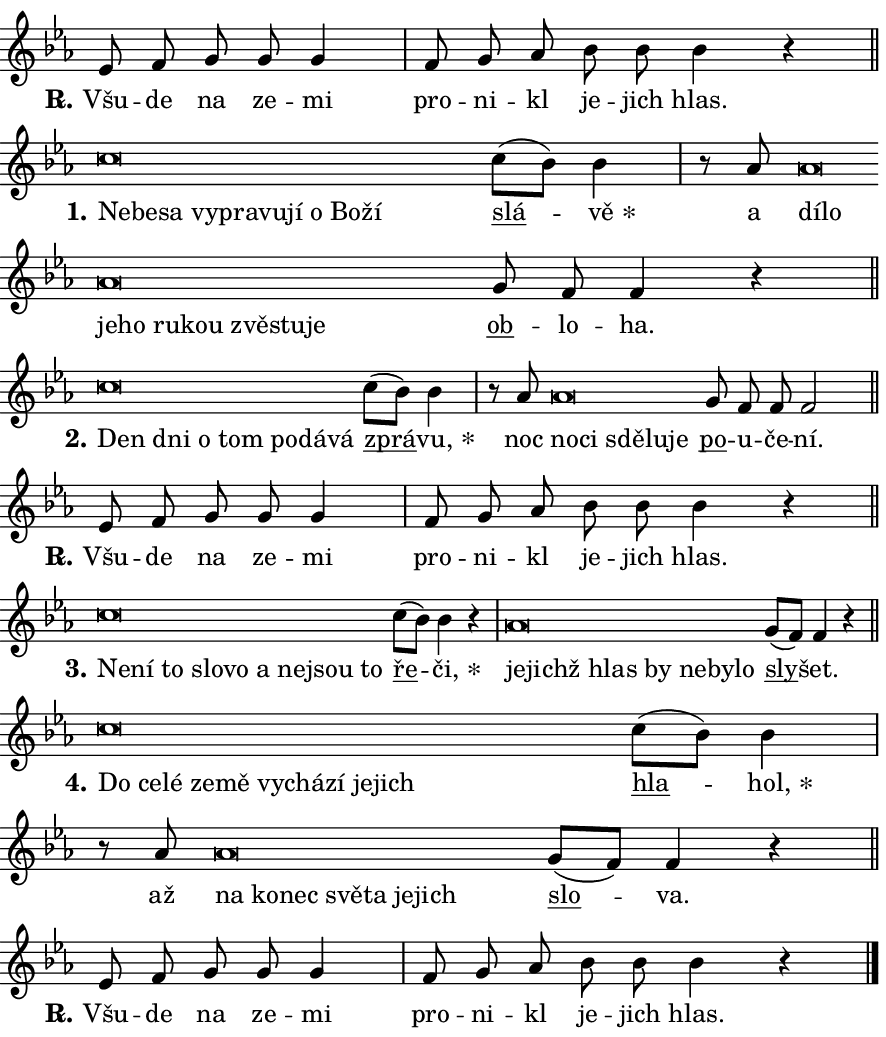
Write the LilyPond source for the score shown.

\version "2.24.0"
\header { tagline = "" }
\paper {
  indent = 0\cm
  top-margin = 0\cm
  right-margin = 0.13\cm % to fit lyric hyphens
  bottom-margin = 0\cm
  left-margin = 0\cm
  paper-width = 15\cm
  page-breaking = #ly:one-page-breaking
  system-system-spacing.basic-distance = #11
  score-system-spacing.basic-distance = #11
  ragged-last = ##f
}


%% Author: Thomas Morley
%% https://lists.gnu.org/archive/html/lilypond-user/2020-05/msg00002.html
#(define (line-position grob)
"Returns position of @var[grob} in current system:
   @code{'start}, if at first time-step
   @code{'end}, if at last time-step
   @code{'middle} otherwise
"
  (let* ((col (ly:item-get-column grob))
         (ln (ly:grob-object col 'left-neighbor))
         (rn (ly:grob-object col 'right-neighbor))
         (col-to-check-left (if (ly:grob? ln) ln col))
         (col-to-check-right (if (ly:grob? rn) rn col))
         (break-dir-left
           (and
             (ly:grob-property col-to-check-left 'non-musical #f)
             (ly:item-break-dir col-to-check-left)))
         (break-dir-right
           (and
             (ly:grob-property col-to-check-right 'non-musical #f)
             (ly:item-break-dir col-to-check-right))))
        (cond ((eqv? 1 break-dir-left) 'start)
              ((eqv? -1 break-dir-right) 'end)
              (else 'middle))))

#(define (tranparent-at-line-position vctor)
  (lambda (grob)
  "Relying on @code{line-position} select the relevant enry from @var{vctor}.
Used to determine transparency,"
    (case (line-position grob)
      ((end) (not (vector-ref vctor 0)))
      ((middle) (not (vector-ref vctor 1)))
      ((start) (not (vector-ref vctor 2))))))

noteHeadBreakVisibility =
#(define-music-function (break-visibility)(vector?)
"Makes @code{NoteHead}s transparent relying on @var{break-visibility}"
#{
  \override NoteHead.transparent =
    #(tranparent-at-line-position break-visibility)
#})

#(define delete-ledgers-for-transparent-note-heads
  (lambda (grob)
    "Reads whether a @code{NoteHead} is transparent.
If so this @code{NoteHead} is removed from @code{'note-heads} from
@var{grob}, which is supposed to be @code{LedgerLineSpanner}.
As a result ledgers are not printed for this @code{NoteHead}"
    (let* ((nhds-array (ly:grob-object grob 'note-heads))
           (nhds-list
             (if (ly:grob-array? nhds-array)
                 (ly:grob-array->list nhds-array)
                 '()))
           ;; Relies on the transparent-property being done before
           ;; Staff.LedgerLineSpanner.after-line-breaking is executed.
           ;; This is fragile ...
           (to-keep
             (remove
               (lambda (nhd)
                 (ly:grob-property nhd 'transparent #f))
               nhds-list)))
      ;; TODO find a better method to iterate over grob-arrays, similiar
      ;; to filter/remove etc for lists
      ;; For now rebuilt from scratch
      (set! (ly:grob-object grob 'note-heads)  '())
      (for-each
        (lambda (nhd)
          (ly:pointer-group-interface::add-grob grob 'note-heads nhd))
        to-keep))))

squashNotes = {
  \override NoteHead.X-extent = #'(-0.2 . 0.2)
  \override NoteHead.Y-extent = #'(-0.75 . 0)
  \override NoteHead.stencil =
    #(lambda (grob)
       (let ((pos (ly:grob-property grob 'staff-position)))
         (begin
           (if (< pos -7) (display "ERROR: Lower brevis then expected\n") (display ""))
           (if (<= pos -6) ly:text-interface::print ly:note-head::print))))
}
unSquashNotes = {
  \revert NoteHead.X-extent
  \revert NoteHead.Y-extent
  \revert NoteHead.stencil
}

hideNotes = \noteHeadBreakVisibility #begin-of-line-visible
unHideNotes = \noteHeadBreakVisibility #all-visible

% work-around for resetting accidentals
% https://lilypond.org/doc/v2.23/Documentation/notation/displaying-rhythms#unmetered-music
cadenzaMeasure = {
  \cadenzaOff
  \partial 1024 s1024
  \cadenzaOn
}

#(define-markup-command (accent layout props text) (markup?)
  "Underline accented syllable"
  (interpret-markup layout props
    #{\markup \override #'(offset . 4.3) \underline { #text }#}))

responsum = \markup \concat {
  "R" \hspace #-1.05 \path #0.1 #'((moveto 0 0.07) (lineto 0.9 0.8)) \hspace #0.05 "."
}

spaceSize = #0.6828661417322834 % exact space size for TeX Gyre Schola

\layout {
  \context {
    \Staff
    \remove "Time_signature_engraver"
    \override LedgerLineSpanner.after-line-breaking = #delete-ledgers-for-transparent-note-heads
  }
  \context {
    \Lyrics {
      \override LyricSpace.minimum-distance = \spaceSize
      \override LyricText.font-name = #"TeX Gyre Schola"
      \override LyricText.font-size = 1
      \override StanzaNumber.font-name = #"TeX Gyre Schola Bold"
      \override StanzaNumber.font-size = 1
    }
  }
  \context {
    \Score 
    \override NoteHead.text =
      #(lambda (grob) 
        (let ((pos (ly:grob-property grob 'staff-position)))
          #{\markup {
            \combine
              \halign #-0.55 \raise #(if (= pos -6) 0 0.5) \override #'(thickness . 2) \draw-line #'(3.2 . 0)
              \musicglyph "noteheads.sM1"
          }#}))
  }
}

% magnetic-lyrics.ily
%
%   written by
%     Jean Abou Samra <jean@abou-samra.fr>
%     Werner Lemberg <wl@gnu.org>
%
%   adapted by
%     Jiri Hon <jiri.hon@gmail.com>
%
% Version 2022-Apr-15

% https://www.mail-archive.com/lilypond-user@gnu.org/msg149350.html

#(define (Left_hyphen_pointer_engraver context)
   "Collect syllable-hyphen-syllable occurrences in lyrics and store
them in properties.  This engraver only looks to the left.  For
example, if the lyrics input is @code{foo -- bar}, it does the
following.

@itemize @bullet
@item
Set the @code{text} property of the @code{LyricHyphen} grob between
@q{foo} and @q{bar} to @code{foo}.

@item
Set the @code{left-hyphen} property of the @code{LyricText} grob with
text @q{foo} to the @code{LyricHyphen} grob between @q{foo} and
@q{bar}.
@end itemize

Use this auxiliary engraver in combination with the
@code{lyric-@/text::@/apply-@/magnetic-@/offset!} hook."
   (let ((hyphen #f)
         (text #f))
     (make-engraver
      (acknowledgers
       ((lyric-syllable-interface engraver grob source-engraver)
        (set! text grob)))
      (end-acknowledgers
       ((lyric-hyphen-interface engraver grob source-engraver)
        ;(when (not (grob::has-interface grob 'lyric-space-interface))
          (set! hyphen grob)));)
      ((stop-translation-timestep engraver)
       (when (and text hyphen)
         (ly:grob-set-object! text 'left-hyphen hyphen))
       (set! text #f)
       (set! hyphen #f)))))

#(define (lyric-text::apply-magnetic-offset! grob)
   "If the space between two syllables is less than the value in
property @code{LyricText@/.details@/.squash-threshold}, move the right
syllable to the left so that it gets concatenated with the left
syllable.

Use this function as a hook for
@code{LyricText@/.after-@/line-@/breaking} if the
@code{Left_@/hyphen_@/pointer_@/engraver} is active."
   (let ((hyphen (ly:grob-object grob 'left-hyphen #f)))
     (when hyphen
       (let ((left-text (ly:spanner-bound hyphen LEFT)))
         (when (grob::has-interface left-text 'lyric-syllable-interface)
           (let* ((common (ly:grob-common-refpoint grob left-text X))
                  (this-x-ext (ly:grob-extent grob common X))
                  (left-x-ext
                   (begin
                     ;; Trigger magnetism for left-text.
                     (ly:grob-property left-text 'after-line-breaking)
                     (ly:grob-extent left-text common X)))
                  ;; `delta` is the gap width between two syllables.
                  (delta (- (interval-start this-x-ext)
                            (interval-end left-x-ext)))
                  (details (ly:grob-property grob 'details))
                  (threshold (assoc-get 'squash-threshold details 0.2)))
             (when (< delta threshold)
               (let* (;; We have to manipulate the input text so that
                      ;; ligatures crossing syllable boundaries are not
                      ;; disabled.  For languages based on the Latin
                      ;; script this is essentially a beautification.
                      ;; However, for non-Western scripts it can be a
                      ;; necessity.
                      (lt (ly:grob-property left-text 'text))
                      (rt (ly:grob-property grob 'text))
                      (is-space (grob::has-interface hyphen 'lyric-space-interface))
                      (space (if is-space " " ""))
                      (extra-delta (if is-space spaceSize 0))
                      ;; Append new syllable.
                      (ltrt-space (if (and (string? lt) (string? rt))
                                (string-append lt space rt)
                                (make-concat-markup (list lt space rt))))
                      ;; Right-align `ltrt` to the right side.
                      (ltrt-space-markup (grob-interpret-markup
                               grob
                               (make-translate-markup
                                (cons (interval-length this-x-ext) 0)
                                (make-right-align-markup ltrt-space)))))
                 (begin
                   ;; Don't print `left-text`.
                   (ly:grob-set-property! left-text 'stencil #f)
                   ;; Set text and stencil (which holds all collected
                   ;; syllables so far) and shift it to the left.
                   (ly:grob-set-property! grob 'text ltrt-space)
                   (ly:grob-set-property! grob 'stencil ltrt-space-markup)
                   (ly:grob-translate-axis! grob (- (- delta extra-delta)) X))))))))))


#(define (lyric-hyphen::displace-bounds-first grob)
   ;; Make very sure this callback isn't triggered too early.
   (let ((left (ly:spanner-bound grob LEFT))
         (right (ly:spanner-bound grob RIGHT)))
     (ly:grob-property left 'after-line-breaking)
     (ly:grob-property right 'after-line-breaking)
     (ly:lyric-hyphen::print grob)))

squashThreshold = #0.4

\layout {
  \context {
    \Lyrics
    \consists #Left_hyphen_pointer_engraver
    \override LyricText.after-line-breaking =
      #lyric-text::apply-magnetic-offset!
    \override LyricHyphen.stencil = #lyric-hyphen::displace-bounds-first
    \override LyricText.details.squash-threshold = \squashThreshold
    \override LyricHyphen.minimum-distance = 0
    \override LyricHyphen.minimum-length = \squashThreshold
  }
}

squashText = \override LyricText.details.squash-threshold = 9999
unSquashText = \override LyricText.details.squash-threshold = \squashThreshold

leftText = \override LyricText.self-alignment-X = #LEFT
unLeftText = \revert LyricText.self-alignment-X

starOffset = #(lambda (grob) 
                (let ((x_offset (ly:self-alignment-interface::aligned-on-x-parent grob)))
                  (if (= x_offset 0) 0 (+ x_offset 1.2))))

star = #(define-music-function (syllable)(string?)
"Append star separator at the end of a syllable"
#{
  \once \override LyricText.X-offset = #starOffset
  \lyricmode { \markup {
    #syllable
    \override #'((font-name . "TeX Gyre Schola Bold")) \hspace #0.2 \lower #0.65 \larger "*"
  } }
#})

starAccent = #(define-music-function (syllable)(string?)
"Append star separator at the end of a syllable and make accent"
#{
  \once \override LyricText.X-offset = #starOffset
  \lyricmode { \markup {
    \accent #syllable
    \override #'((font-name . "TeX Gyre Schola Bold")) \hspace #0.2 \lower #0.65 \larger "*"
  } }
#})

breath = #(define-music-function (syllable)(string?)
"Append breathing indicator at the end of a syllable"
#{
  \lyricmode { \markup { #syllable "+" } }
#})

optionalBreath = #(define-music-function (syllable)(string?)
"Append optional breathing indicator at the end of a syllable"
#{
  \lyricmode { \markup { #syllable "(+)" } }
#})


\score {
    <<
        \new Voice = "melody" { \cadenzaOn \key es \major \relative { es'8 f g g g4 \cadenzaMeasure \bar "|" f8 g as bes bes bes4 r \cadenzaMeasure \bar "||" \break } }
        \new Lyrics \lyricsto "melody" { \lyricmode { \set stanza = \responsum
Všu -- de na ze -- mi pro -- ni -- kl je -- jich hlas. } }
    >>
    \layout {}
}

\score {
    <<
        \new Voice = "melody" { \cadenzaOn \key es \major \relative { \squashNotes c''\breve*1/16 \hideNotes \breve*1/16 \bar "" \breve*1/16 \bar "" \breve*1/16 \bar "" \breve*1/16 \bar "" \breve*1/16 \bar "" \breve*1/16 \bar "" \breve*1/16 \bar "" \breve*1/16 \breve*1/16 \bar "" \unHideNotes \unSquashNotes \bar "" c8[( bes)] bes4 \cadenzaMeasure \bar "|" r8 as8 \squashNotes as\breve*1/16 \hideNotes \breve*1/16 \bar "" \breve*1/16 \bar "" \breve*1/16 \bar "" \breve*1/16 \bar "" \breve*1/16 \bar "" \breve*1/16 \bar "" \breve*1/16 \breve*1/16 \bar "" \unHideNotes \unSquashNotes \bar "" g8 f f4 r \cadenzaMeasure \bar "||" \break } }
        \new Lyrics \lyricsto "melody" { \lyricmode { \set stanza = "1."
\leftText Ne -- \squashText be -- sa vy -- pra -- vu -- jí o Bo -- ží \unLeftText \unSquashText \markup \accent slá -- \star vě a \leftText dí -- \squashText lo je -- ho ru -- kou zvě -- stu -- je \unLeftText \unSquashText \markup \accent ob -- lo -- ha. } }
    >>
    \layout {}
}

\score {
    <<
        \new Voice = "melody" { \cadenzaOn \key es \major \relative { \squashNotes c''\breve*1/16 \hideNotes \breve*1/16 \bar "" \breve*1/16 \bar "" \breve*1/16 \bar "" \breve*1/16 \bar "" \breve*1/16 \breve*1/16 \bar "" \unHideNotes \unSquashNotes \bar "" c8[( bes)] bes4 \cadenzaMeasure \bar "|" r8 as8 \squashNotes as\breve*1/16 \hideNotes \breve*1/16 \bar "" \breve*1/16 \bar "" \breve*1/16 \breve*1/16 \bar "" \unHideNotes \unSquashNotes \bar "" g8 f f f2 \cadenzaMeasure \bar "||" \break } }
        \new Lyrics \lyricsto "melody" { \lyricmode { \set stanza = "2."
\leftText Den \squashText dni o tom po -- dá -- vá \unLeftText \unSquashText \markup \accent zprá -- \star vu, noc \leftText no -- \squashText ci sdě -- lu -- je \unLeftText \unSquashText \markup \accent po -- u -- če -- ní. } }
    >>
    \layout {}
}

\score {
    <<
        \new Voice = "melody" { \cadenzaOn \key es \major \relative { es'8 f g g g4 \cadenzaMeasure \bar "|" f8 g as bes bes bes4 r \cadenzaMeasure \bar "||" \break } }
        \new Lyrics \lyricsto "melody" { \lyricmode { \set stanza = \responsum
Všu -- de na ze -- mi pro -- ni -- kl je -- jich hlas. } }
    >>
    \layout {}
}

\score {
    <<
        \new Voice = "melody" { \cadenzaOn \key es \major \relative { \squashNotes c''\breve*1/16 \hideNotes \breve*1/16 \bar "" \breve*1/16 \bar "" \breve*1/16 \bar "" \breve*1/16 \bar "" \breve*1/16 \bar "" \breve*1/16 \bar "" \breve*1/16 \breve*1/16 \bar "" \unHideNotes \unSquashNotes \bar "" c8[( bes)] bes4 r \cadenzaMeasure \bar "|" \squashNotes as\breve*1/16 \hideNotes \breve*1/16 \bar "" \breve*1/16 \bar "" \breve*1/16 \bar "" \breve*1/16 \bar "" \breve*1/16 \breve*1/16 \bar "" \unHideNotes \unSquashNotes \bar "" g8[( f)] f4 r \cadenzaMeasure \bar "||" \break } }
        \new Lyrics \lyricsto "melody" { \lyricmode { \set stanza = "3."
\leftText Ne -- \squashText ní to slo -- vo a nej -- sou to \unLeftText \unSquashText \markup \accent ře -- \star či, \leftText je -- \squashText jichž hlas by ne -- by -- lo \unLeftText \unSquashText \markup \accent sly -- šet. } }
    >>
    \layout {}
}

\score {
    <<
        \new Voice = "melody" { \cadenzaOn \key es \major \relative { \squashNotes c''\breve*1/16 \hideNotes \breve*1/16 \bar "" \breve*1/16 \bar "" \breve*1/16 \bar "" \breve*1/16 \bar "" \breve*1/16 \bar "" \breve*1/16 \bar "" \breve*1/16 \bar "" \breve*1/16 \breve*1/16 \bar "" \unHideNotes \unSquashNotes \bar "" c8[( bes)] bes4 \cadenzaMeasure \bar "|" r8 as8 \squashNotes as\breve*1/16 \hideNotes \breve*1/16 \bar "" \breve*1/16 \bar "" \breve*1/16 \bar "" \breve*1/16 \bar "" \breve*1/16 \breve*1/16 \bar "" \unHideNotes \unSquashNotes \bar "" g8[( f)] f4 r \cadenzaMeasure \bar "||" \break } }
        \new Lyrics \lyricsto "melody" { \lyricmode { \set stanza = "4."
\leftText Do \squashText ce -- lé ze -- mě vy -- chá -- zí je -- jich \unLeftText \unSquashText \markup \accent hla -- \star hol, až \leftText na \squashText ko -- nec svě -- ta je -- jich \unLeftText \unSquashText \markup \accent slo -- va. } }
    >>
    \layout {}
}

\score {
    <<
        \new Voice = "melody" { \cadenzaOn \key es \major \relative { es'8 f g g g4 \cadenzaMeasure \bar "|" f8 g as bes bes bes4 r \cadenzaMeasure \bar "||" \break } \bar "|." }
        \new Lyrics \lyricsto "melody" { \lyricmode { \set stanza = \responsum
Všu -- de na ze -- mi pro -- ni -- kl je -- jich hlas. } }
    >>
    \layout {}
}
